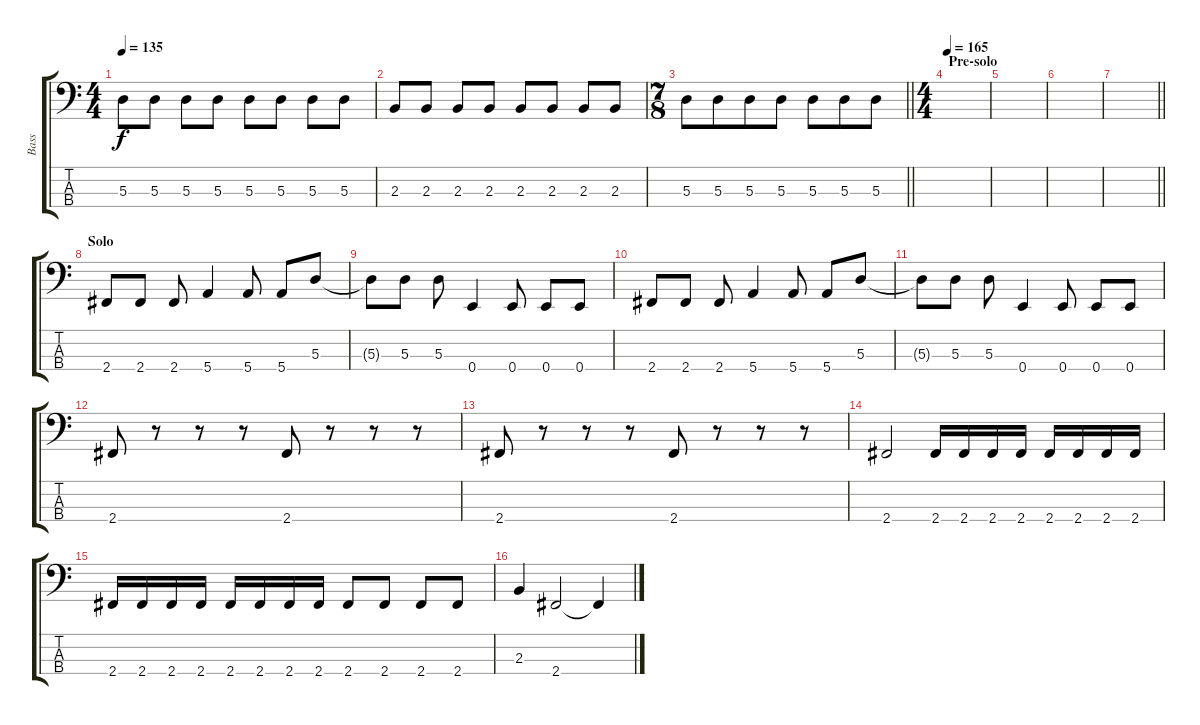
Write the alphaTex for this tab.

\track ("Bass" "Bass") {instrument electricbasspick}
\staff {score tabs}
\tuning (G2 D2 A1 E1) {hide}
\ts (4 4)
\tempo 135
\clef f4
\ks c
5.3.8{dy f} 5.3.8 5.3.8 5.3.8 5.3.8 5.3.8 5.3.8 5.3.8 |
2.3.8 2.3.8 2.3.8 2.3.8 2.3.8 2.3.8 2.3.8 2.3.8 |
\ts (7 8)
\barLineRight lightlight
5.3.8 5.3.8 5.3.8 5.3.8 5.3.8 5.3.8 5.3.8 |
\ts (4 4)
\section ("" "Pre-solo")
\tempo 165
|
|
|
\barLineRight lightlight
|
\section ("" "Solo")
2.4.8 2.4.8 2.4.8 5.4.4 5.4.8 5.4.8 5.3.8 |
5.3{t}.8 5.3.8 5.3.8 0.4.4 0.4.8 0.4.8 0.4.8 |
2.4.8 2.4.8 2.4.8 5.4.4 5.4.8 5.4.8 5.3.8 |
5.3{t}.8 5.3.8 5.3.8 0.4.4 0.4.8 0.4.8 0.4.8 |
2.4.8 r.8 r.8 r.8 2.4.8 r.8 r.8 r.8 |
2.4.8 r.8 r.8 r.8 2.4.8 r.8 r.8 r.8 |
2.4.2 2.4.16 2.4.16 2.4.16 2.4.16 2.4.16 2.4.16 2.4.16 2.4.16 |
2.4.16 2.4.16 2.4.16 2.4.16 2.4.16 2.4.16 2.4.16 2.4.16 2.4.8 2.4.8 2.4.8 2.4.8 |
2.3.4 2.4.2{volume 6} 2.4{t}.4
